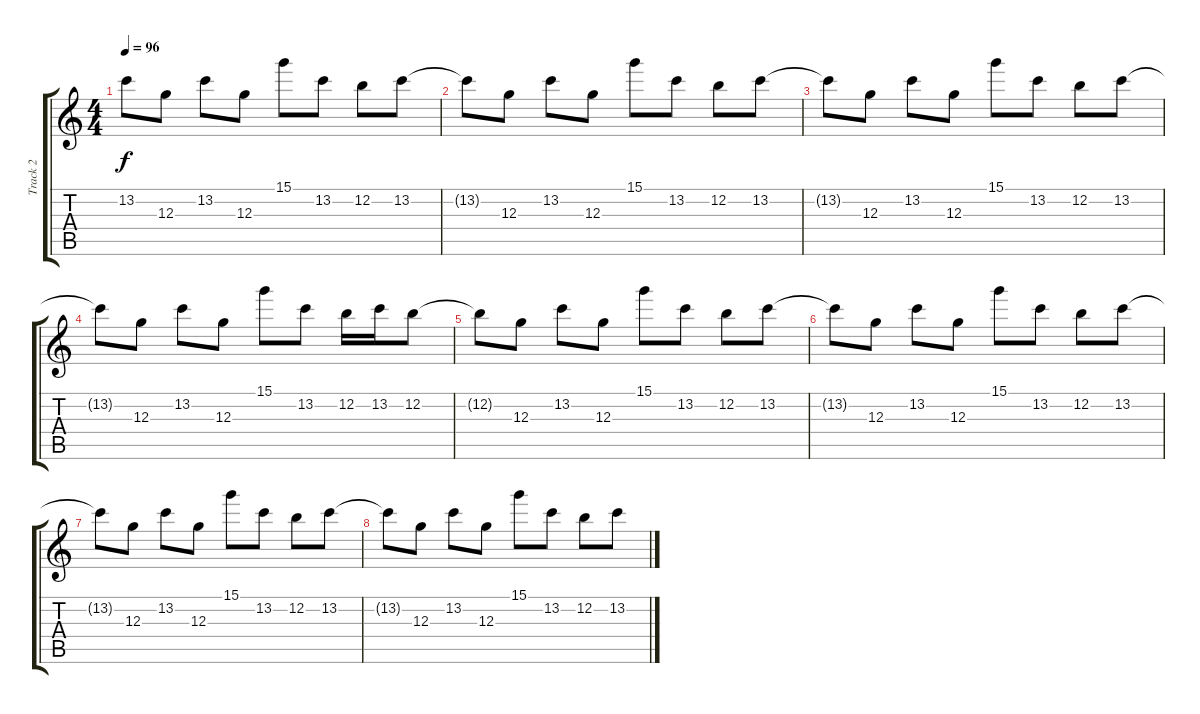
\track ("Track 2" "Track 2") {instrument overdrivenguitar}
\staff {score tabs}
\tuning (E4 B3 G3 D3 A2 E2) {hide}
\ts (4 4)
\tempo 96
\clef g2
\ks c
13.2{t}.8{dy f} 12.3.8 13.2.8 12.3.8 15.1.8 13.2.8 12.2.8 13.2.8 |
13.2{t}.8 12.3.8 13.2.8 12.3.8 15.1.8 13.2.8 12.2.8 13.2.8 |
13.2{t}.8 12.3.8 13.2.8 12.3.8 15.1.8 13.2.8 12.2.8 13.2.8 |
13.2{t}.8 12.3.8 13.2.8 12.3.8 15.1.8 13.2.8 12.2.16 13.2.16 12.2.8 |
12.2{t}.8 12.3.8 13.2.8 12.3.8 15.1.8 13.2.8 12.2.8 13.2.8 |
13.2{t}.8 12.3.8 13.2.8 12.3.8 15.1.8 13.2.8 12.2.8 13.2.8 |
13.2{t}.8 12.3.8 13.2.8 12.3.8 15.1.8 13.2.8 12.2.8 13.2.8 |
13.2{t}.8 12.3.8 13.2.8 12.3.8 15.1.8 13.2.8 12.2.8 13.2.8
